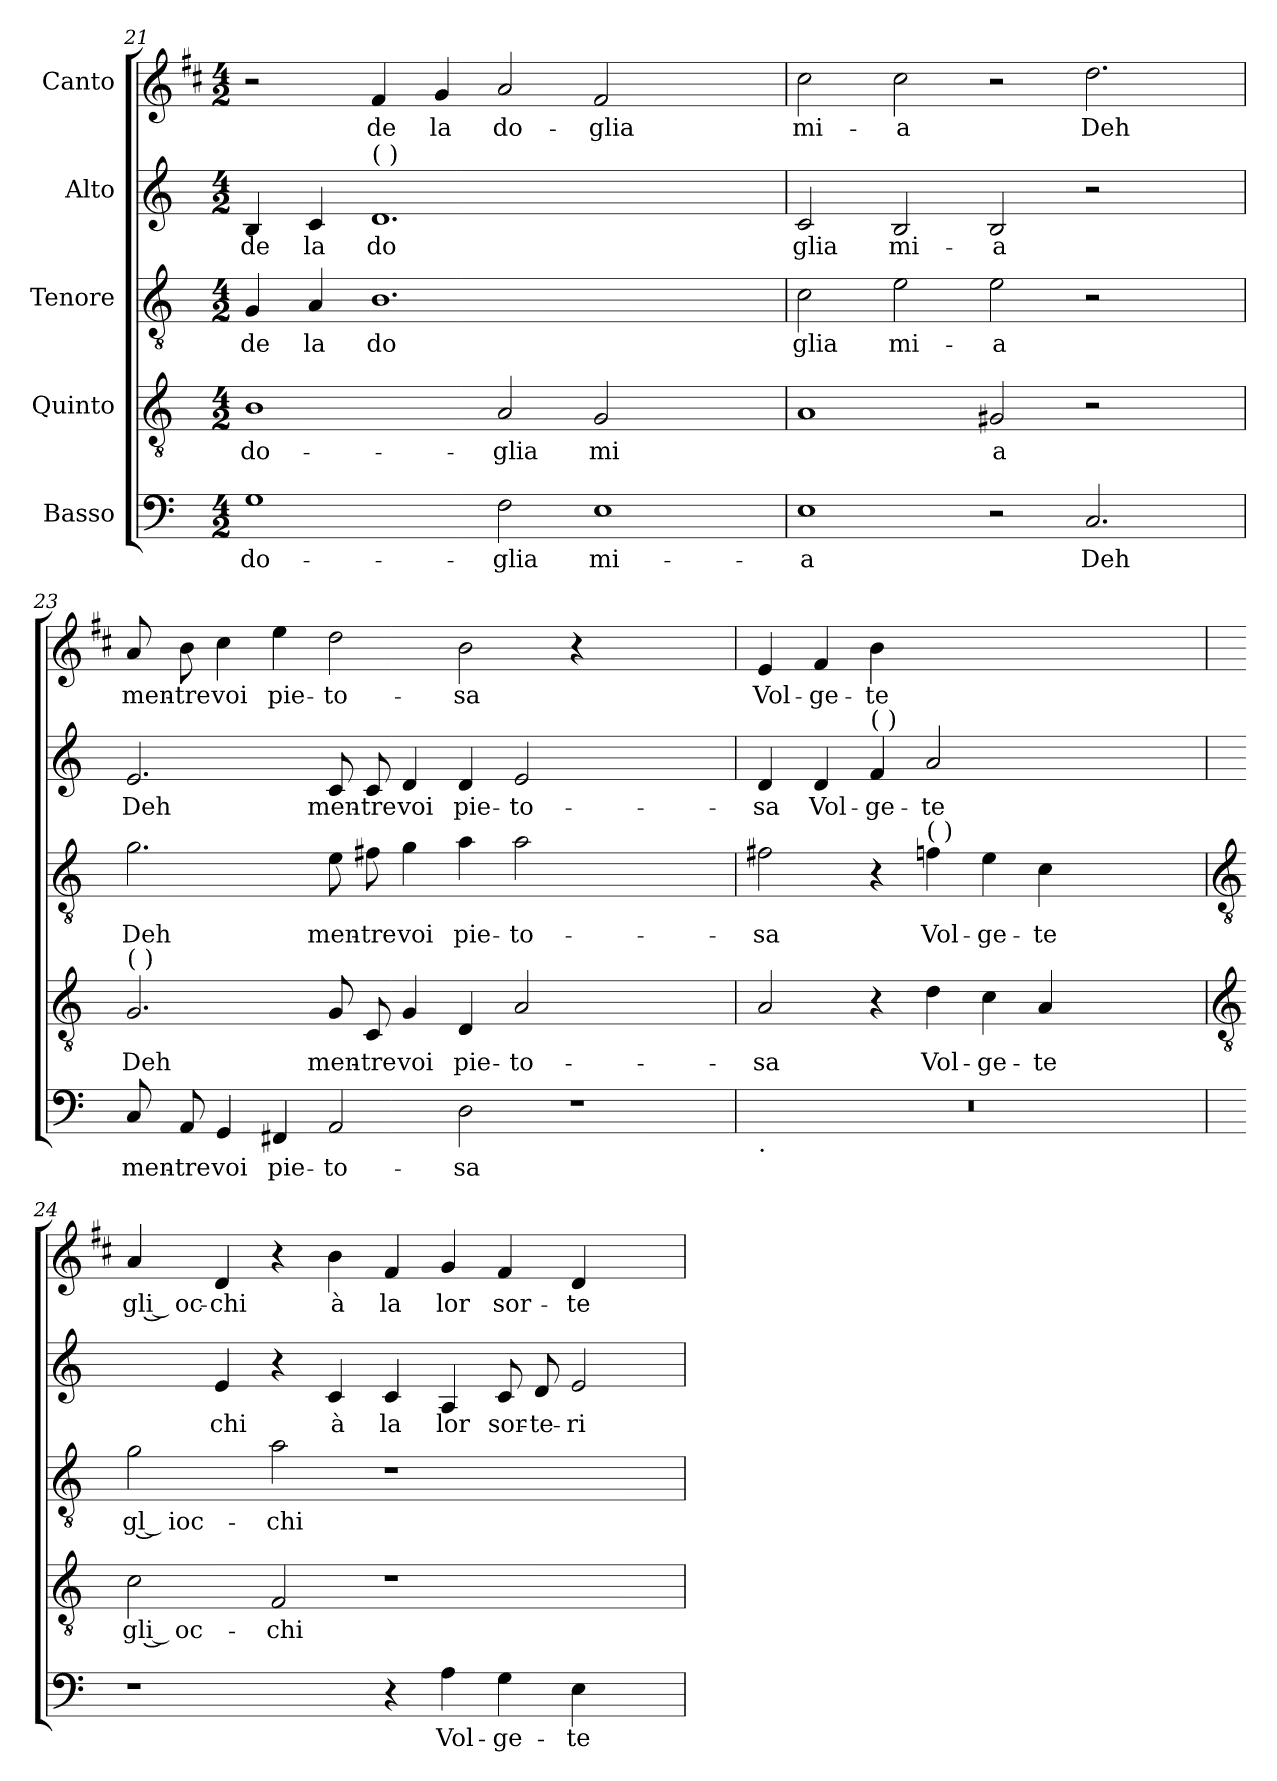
**kern	**text	**kern	**text	**kern	**text	**kern	**text	**kern	**text
*part5	*part5	*part4	*part4	*part3	*part3	*part2	*part2	*part1	*part1
*staff5	*staff5	*staff4	*staff4	*staff3	*staff3	*staff2	*staff2	*staff1	*staff1
*I"Basso	*	*I"Quinto	*	*I"Tenore	*	*I"Alto	*	*I"Canto	*
*clefF4	*	*clefGv2	*	*clefGv2	*	*clefG2	*	*clefG2	*
*	*	*	*	*	*	*	*	*ITrd1c2	*
*k[]	*	*k[]	*	*k[]	*	*k[]	*	*k[]	*
*C:	*	*C:	*	*C:	*	*C:	*	*C:	*
*M4/2	*	*M4/2	*	*M4/2	*	*M4/2	*	*M4/2	*
=21A	=21A	=21A	=21A	=21A	=21A	=21A	=21A	=21A	=21A
!	!LO:LY:b	!	!LO:LY:b	!	!LO:LY:b	!	!LO:LY:b	!	!
1G	do-	1B	do-	4G	de	4B	de	2r	.
!	!	!	!	!	!LO:LY:b	!	!LO:LY:b	!	!
.	.	.	.	4A	la	4c	la	.	.
!	!	!	!	!	!	!LO:TX:a:t=(  )	!	!	!
!	!	!	!	!	!LO:LY:b	!	!LO:LY:b	!	!LO:LY:b
.	.	.	.	1.B	do	1.d	do	4e	de
!	!	!	!	!	!	!	!	!	!LO:LY:b
.	.	.	.	.	.	.	.	4f	la
!	!LO:LY:b	!	!LO:LY:b	!	!	!	!	!	!LO:LY:b
2F	-glia	2A	-glia	.	.	.	.	2g	do-
!	!LO:LY:b	!	!LO:LY:b	!	!	!	!	!	!LO:LY:b
1E	mi-	2G	mi	.	.	.	.	2e	-glia
.	.	2ryy	.	2ryy	.	2ryy	.	2ryy	.
=22A	=22A	=22A	=22A	=22A	=22A	=22A	=22A	=22A	=22A
!	!LO:LY:b	!	!	!	!LO:LY:b	!	!LO:LY:b	!	!LO:LY:b
1E	-a	1A	.	2c	glia	2c	glia	2b	mi-
!	!	!	!	!	!LO:LY:b	!	!LO:LY:b	!	!LO:LY:b
.	.	.	.	2e	mi-	2B	mi-	2b	-a
!	!	!	!LO:LY:b	!	!LO:LY:b	!	!LO:LY:b	!	!
2r	.	2G#X	a	2e	-a	2B	-a	2r	.
!	!LO:LY:b	!	!	!	!	!	!	!	!LO:LY:b
2.C	Deh	2r	.	2r	.	2r	.	2.cc	Deh
.	.	4ryy	.	4ryy	.	4ryy	.	.	.
=23A	=23A	=23A	=23A	=23A	=23A	=23A	=23A	=23A	=23A
!	!	!LO:TX:a:t=(  )	!	!	!	!	!	!	!
!	!LO:LY:b	!	!LO:LY:b	!	!LO:LY:b	!	!LO:LY:b	!	!LO:LY:b
8C	men-	2.G	Deh	2.g	Deh	2.e	Deh	8g	men-
!	!LO:LY:b	!	!	!	!	!	!	!	!LO:LY:b
8AA	-tre	.	.	.	.	.	.	8a	-tre
!	!LO:LY:b	!	!	!	!	!	!	!	!LO:LY:b
4GG	voi	.	.	.	.	.	.	4b	voi
!	!LO:LY:b	!	!	!	!	!	!	!	!LO:LY:b
4FF#X	pie-	.	.	.	.	.	.	4dd	pie-
!	!LO:LY:b	!	!LO:LY:b	!	!LO:LY:b	!	!LO:LY:b	!	!LO:LY:b
2AA	-to-	8G	men-	8e	men-	8c	men-	2cc	-to-
!	!	!	!LO:LY:b	!	!LO:LY:b	!	!LO:LY:b	!	!
.	.	8C	-tre	8f#X	-tre	8c	-tre	.	.
!	!	!	!LO:LY:b	!	!LO:LY:b	!	!LO:LY:b	!	!
.	.	4G	voi	4g	voi	4d	voi	.	.
!	!LO:LY:b	!	!LO:LY:b	!	!LO:LY:b	!	!LO:LY:b	!	!LO:LY:b
2D	-sa	4D	pie-	4a	pie-	4d	pie-	2a	-sa
!	!	!	!LO:LY:b	!	!LO:LY:b	!	!LO:LY:b	!	!
.	.	2A	-to-	2a	-to-	2e	-to-	.	.
1r	.	.	.	.	.	.	.	4r	.
.	.	2.ryy	.	2.ryy	.	2.ryy	.	2.ryy	.
!!LO:LB:g=z
=23B	=23B	=23B	=23B	=23B	=23B	=23B	=23B	=23B	=23B
!LO:TX:b:t=.	!	!	!	!	!	!	!	!	!
!	!	!	!LO:LY:b	!	!LO:LY:b	!	!LO:LY:b	!	!LO:LY:b
0r	.	2A	-sa	2f#X	-sa	4d	-sa	4d	Vol-
!	!	!	!	!	!	!	!LO:LY:b	!	!LO:LY:b
.	.	.	.	.	.	4d	Vol-	4e	-ge-
!	!	!	!	!	!	!LO:TX:a:t=(  )	!	!	!
!	!	!	!	!	!	!	!LO:LY:b	!	!LO:LY:b
.	.	4r	.	4r	.	4f	-ge-	4a	-te
!	!	!	!	!LO:TX:a:t=(  )	!	!	!	!	!
!	!	!	!LO:LY:b	!	!LO:LY:b	!	!LO:LY:b	!	!
.	.	4d	Vol-	4f	Vol-	2a	-te	1ryy	.
!	!	!	!LO:LY:b	!	!LO:LY:b	!	!	!	!
.	.	4c	-ge-	4e	-ge-	.	.	.	.
!	!	!	!LO:LY:b	!	!LO:LY:b	!	!LO:LY:b	!	!
.	.	4A	-te	4c	-te	[4fyy	gli͜ oc	.	.
.	.	2ryy	.	2ryy	.	2ryy	.	.	.
.	.	.	.	.	.	.	.	4ryy	.
!!LO:LB:g=z
=24	=24	=24	=24	=24	=24	=24	=24	=24	=24
*	*	*clefGv2	*	*clefGv2	*	*	*	*	*
!	!	!	!LO:LY:b	!	!LO:LY:b	!	!	!	!LO:LY:b
1r	.	2c	gli͜ oc-	2g	gl͜ ioc-	4fyy]	.	4g	gli͜ oc-
!	!	!	!	!	!	!	!LO:LY:b	!	!LO:LY:b
.	.	.	.	.	.	4e	chi	4c	-chi
!	!	!	!LO:LY:b	!	!LO:LY:b	!	!	!	!
.	.	2F	-chi	2a	-chi	4r	.	4r	.
!	!	!	!	!	!	!	!LO:LY:b	!	!LO:LY:b
.	.	.	.	.	.	4c	à	4a	à
!	!	!	!	!	!	!	!LO:LY:b	!	!LO:LY:b
4r	.	1r	.	1r	.	4c	la	4e	la
!	!LO:LY:b	!	!	!	!	!	!LO:LY:b	!	!LO:LY:b
4A	Vol-	.	.	.	.	4A	lor	4f	lor
!	!LO:LY:b	!	!	!	!	!	!LO:LY:b	!	!LO:LY:b
4G	-ge-	.	.	.	.	8c	sor-	4e	sor-
!	!	!	!	!	!	!	!LO:LY:b	!	!
.	.	.	.	.	.	8d	-te-	.	.
!	!LO:LY:b	!	!	!	!	!	!LO:LY:b	!	!LO:LY:b
4E	-te	.	.	.	.	2e	-ri-	4c	-te-
4ryy	.	4ryy	.	4ryy	.	.	.	4ryy	.
=	=	=	=	=	=	=	=	=	=
*-	*-	*-	*-	*-	*-	*-	*-	*-	*-
